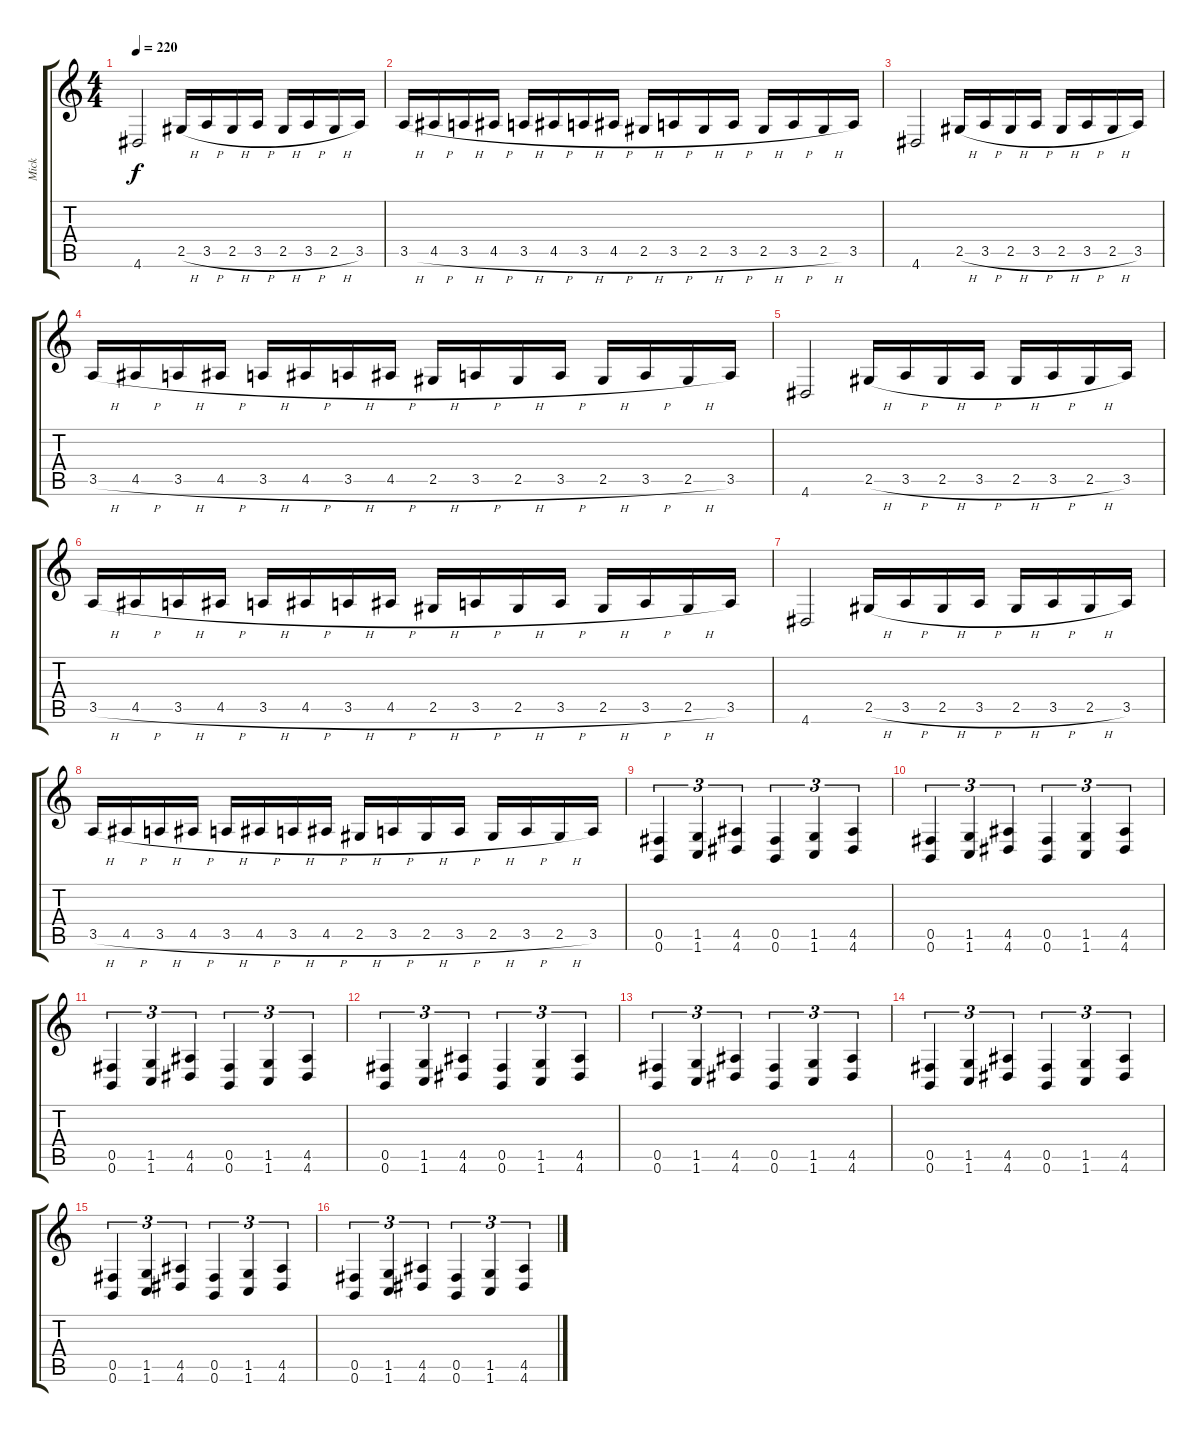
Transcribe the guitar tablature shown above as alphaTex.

\track ("Mick" "Mick") {instrument distortionguitar}
\staff {score tabs}
\tuning (Db4 Ab3 E3 B2 Gb2 B1) {hide}
\ts (4 4)
\tempo 220
\clef g2
\ks c
4.6.2{dy f} 2.5{h}.16 3.5{h}.16 2.5{h}.16 3.5{h}.16 2.5{h}.16 3.5{h}.16 2.5{h}.16 3.5.16 |
3.5{h}.16 4.5{h}.16 3.5{h}.16 4.5{h}.16 3.5{h}.16 4.5{h}.16 3.5{h}.16 4.5{h}.16 2.5{h}.16 3.5{h}.16 2.5{h}.16 3.5{h}.16 2.5{h}.16 3.5{h}.16 2.5{h}.16 3.5.16 |
4.6.2 2.5{h}.16 3.5{h}.16 2.5{h}.16 3.5{h}.16 2.5{h}.16 3.5{h}.16 2.5{h}.16 3.5.16 |
3.5{h}.16 4.5{h}.16 3.5{h}.16 4.5{h}.16 3.5{h}.16 4.5{h}.16 3.5{h}.16 4.5{h}.16 2.5{h}.16 3.5{h}.16 2.5{h}.16 3.5{h}.16 2.5{h}.16 3.5{h}.16 2.5{h}.16 3.5.16 |
4.6.2 2.5{h}.16 3.5{h}.16 2.5{h}.16 3.5{h}.16 2.5{h}.16 3.5{h}.16 2.5{h}.16 3.5.16 |
3.5{h}.16 4.5{h}.16 3.5{h}.16 4.5{h}.16 3.5{h}.16 4.5{h}.16 3.5{h}.16 4.5{h}.16 2.5{h}.16 3.5{h}.16 2.5{h}.16 3.5{h}.16 2.5{h}.16 3.5{h}.16 2.5{h}.16 3.5.16 |
4.6.2 2.5{h}.16 3.5{h}.16 2.5{h}.16 3.5{h}.16 2.5{h}.16 3.5{h}.16 2.5{h}.16 3.5.16 |
3.5{h}.16 4.5{h}.16 3.5{h}.16 4.5{h}.16 3.5{h}.16 4.5{h}.16 3.5{h}.16 4.5{h}.16 2.5{h}.16 3.5{h}.16 2.5{h}.16 3.5{h}.16 2.5{h}.16 3.5{h}.16 2.5{h}.16 3.5.16 |
(0.5 0.6).4{tu (3 2)} (1.5 1.6).4{tu (3 2)} (4.5 4.6).4{tu (3 2)} (0.5 0.6).4{tu (3 2)} (1.5 1.6).4{tu (3 2)} (4.5 4.6).4{tu (3 2)} |
(0.5 0.6).4{tu (3 2)} (1.5 1.6).4{tu (3 2)} (4.5 4.6).4{tu (3 2)} (0.5 0.6).4{tu (3 2)} (1.5 1.6).4{tu (3 2)} (4.5 4.6).4{tu (3 2)} |
(0.5 0.6).4{tu (3 2)} (1.5 1.6).4{tu (3 2)} (4.5 4.6).4{tu (3 2)} (0.5 0.6).4{tu (3 2)} (1.5 1.6).4{tu (3 2)} (4.5 4.6).4{tu (3 2)} |
(0.5 0.6).4{tu (3 2)} (1.5 1.6).4{tu (3 2)} (4.5 4.6).4{tu (3 2)} (0.5 0.6).4{tu (3 2)} (1.5 1.6).4{tu (3 2)} (4.5 4.6).4{tu (3 2)} |
(0.5 0.6).4{tu (3 2)} (1.5 1.6).4{tu (3 2)} (4.5 4.6).4{tu (3 2)} (0.5 0.6).4{tu (3 2)} (1.5 1.6).4{tu (3 2)} (4.5 4.6).4{tu (3 2)} |
(0.5 0.6).4{tu (3 2)} (1.5 1.6).4{tu (3 2)} (4.5 4.6).4{tu (3 2)} (0.5 0.6).4{tu (3 2)} (1.5 1.6).4{tu (3 2)} (4.5 4.6).4{tu (3 2)} |
(0.5 0.6).4{tu (3 2)} (1.5 1.6).4{tu (3 2)} (4.5 4.6).4{tu (3 2)} (0.5 0.6).4{tu (3 2)} (1.5 1.6).4{tu (3 2)} (4.5 4.6).4{tu (3 2)} |
(0.5 0.6).4{tu (3 2)} (1.5 1.6).4{tu (3 2)} (4.5 4.6).4{tu (3 2)} (0.5 0.6).4{tu (3 2)} (1.5 1.6).4{tu (3 2)} (4.5 4.6).4{tu (3 2)}
